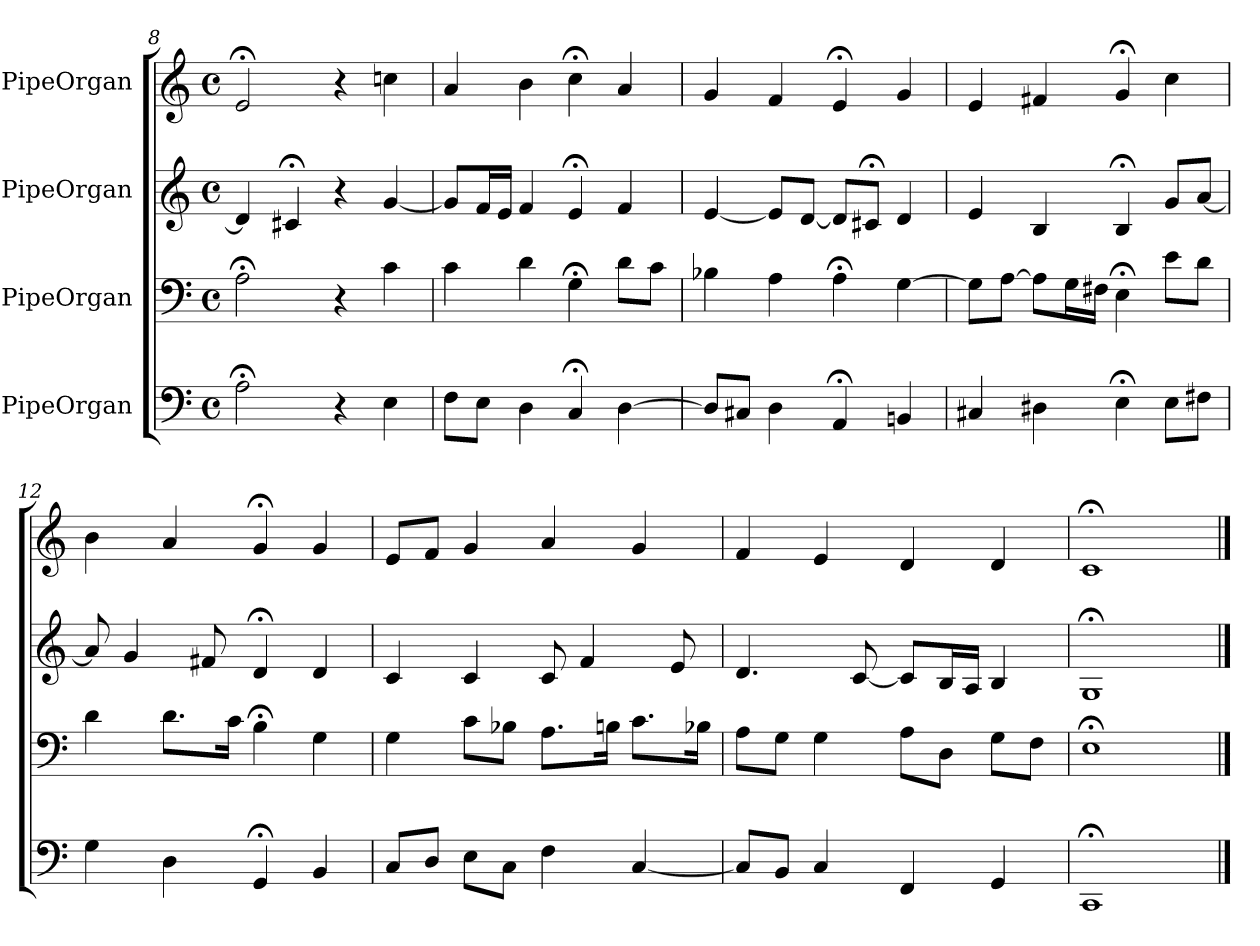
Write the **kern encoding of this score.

**kern	**kern	**kern	**kern
*part4	*part3	*part2	*part1
*staff4	*staff3	*staff2	*staff1
*I"PipeOrgan	*I"PipeOrgan	*I"PipeOrgan	*I"PipeOrgan
*k[]	*k[]	*k[]	*k[]
*C:	*C:	*C:	*C:
*M4/4	*M4/4	*M4/4	*M4/4
*met(c)	*met(c)	*met(c)	*met(c)
=8	=8	=8	=8
2A;<	2A;<	4d]	2e;<
.	.	4c#X;<	.
4r	4r	4r	4r
4E	4c	[4g	4ccn
=9	=9	=9	=9
8FL	4c	8gL]	4a
8EJ	.	16fL	.
.	.	16eJJ	.
4D	4d	4f	4b
4C;<	4G;<	4e;<	4cc;<
[4D	8dL	4f	4a
.	8cJ	.	.
=10	=10	=10	=10
8DL]	4B-X	[4e	4g
8C#XJ	.	.	.
4D	4A	8eL]	4f
.	.	[8dJ	.
4AA;<	4A;<	8dL]	4e;<
.	.	8c#X;<J	.
4BBn	[4G	4d	4g
=11	=11	=11	=11
4C#X	8GL]	4e	4e
.	[8AJ	.	.
4D#X	8AL]	4B	4f#X
.	16GL	.	.
.	16F#XJJ	.	.
4E;<	4E;<	4B;<	4g;<
8EL	8eL	8gL	4cc
8F#XJ	8dJ	[8aJ	.
=12	=12	=12	=12
4G	4d	8a]	4b
.	.	4g	.
4D	8.dL	.	4a
.	.	8f#X	.
.	16cJk	.	.
4GG;<	4B;<	4d;<	4g;<
4BB	4G	4d	4g
=13	=13	=13	=13
8CL	4G	4c	8eL
8DJ	.	.	8fJ
8EL	8cL	4c	4g
8CJ	8B-XJ	.	.
4F	8.AL	8c	4a
.	.	4f	.
.	16BnJk	.	.
[4C	8.cL	.	4g
.	.	8e	.
.	16B-XJk	.	.
=14	=14	=14	=14
8CL]	8AL	4.d	4f
8BBJ	8GJ	.	.
4C	4G	.	4e
.	.	[8c	.
4FF	8AL	8cL]	4d
.	8DJ	16BL	.
.	.	16AJJ	.
4GG	8GL	4B	4d
.	8FJ	.	.
=15	=15	=15	=15
1CC;<	1E;<	1G;<	1c;<
==	==	==	==
*-	*-	*-	*-
